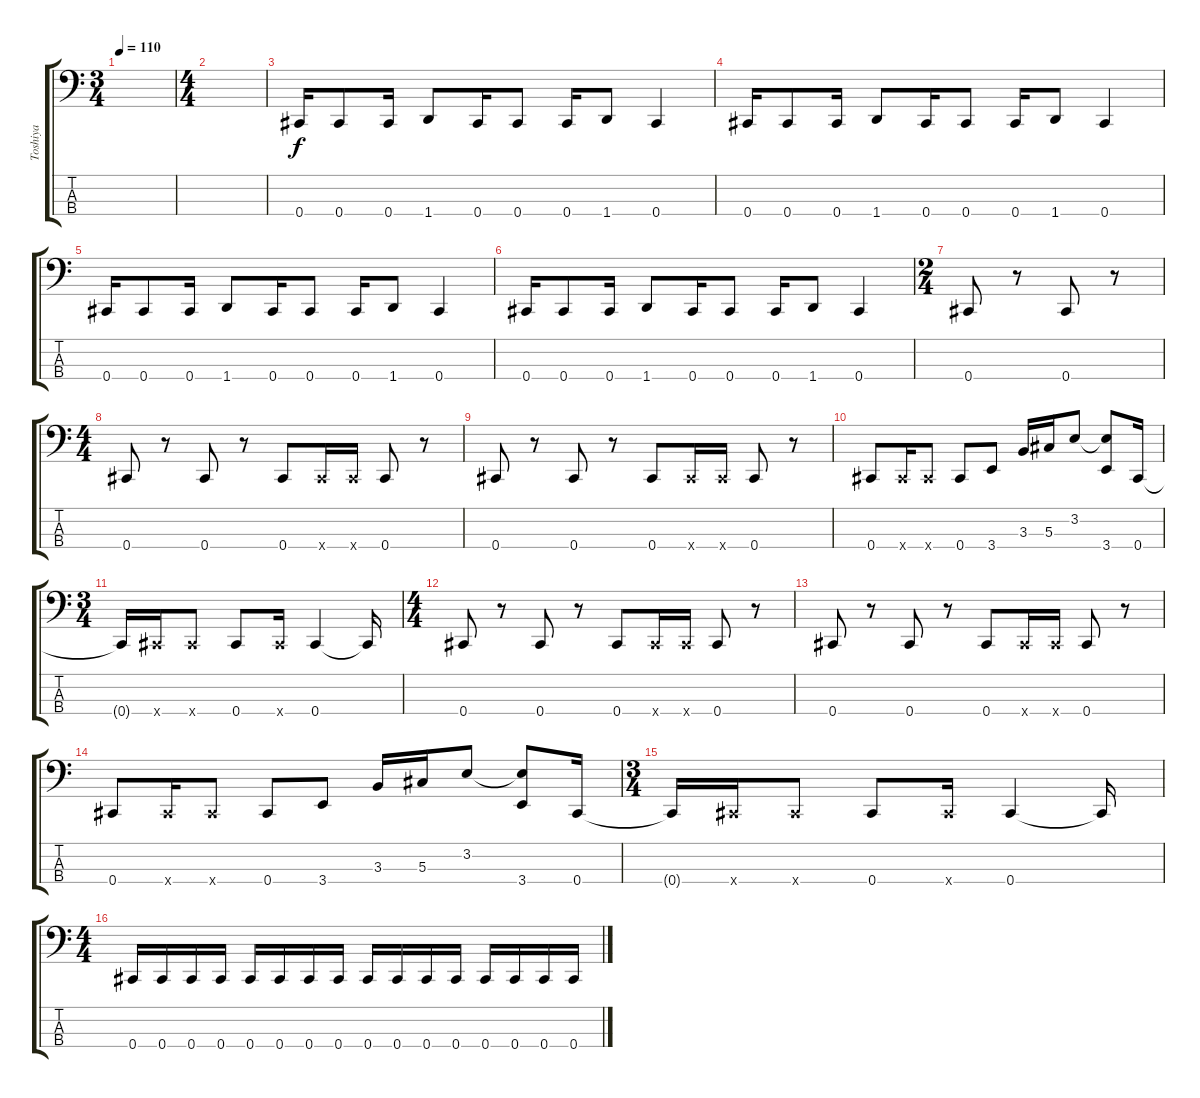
\track ("Toshiya" "Toshiya") {instrument electricbasspick}
\staff {score tabs}
\tuning (Gb2 Db2 Ab1 Db1) {hide}
\ts (3 4)
\tempo 110
\clef f4
\ks c
|
\ts (4 4)
|
0.4.16 0.4.8 0.4.16 1.4.8 0.4.16 0.4.8 0.4.16 1.4.8 0.4.4 |
0.4.16 0.4.8 0.4.16 1.4.8 0.4.16 0.4.8 0.4.16 1.4.8 0.4.4 |
0.4.16 0.4.8 0.4.16 1.4.8 0.4.16 0.4.8 0.4.16 1.4.8 0.4.4 |
0.4.16 0.4.8 0.4.16 1.4.8 0.4.16 0.4.8 0.4.16 1.4.8 0.4.4 |
\ts (2 4)
0.4.8 r.8 0.4.8 r.8 |
\ts (4 4)
0.4.8 r.8 0.4.8 r.8 0.4.8 0.4{x}.16 0.4{x}.16 0.4.8 r.8 |
0.4.8 r.8 0.4.8 r.8 0.4.8 0.4{x}.16 0.4{x}.16 0.4.8 r.8 |
0.4.8 0.4{x}.16 0.4{x}.8 0.4.8 3.4.8 3.3.16 5.3.16 3.2.8 (3.2{t} 3.4).8 0.4.16 |
\ts (3 4)
0.4{t}.16 0.4{x}.16 0.4{x}.8 0.4.8 0.4{x}.16 0.4.4 0.4{t}.16 |
\ts (4 4)
0.4.8 r.8 0.4.8 r.8 0.4.8 0.4{x}.16 0.4{x}.16 0.4.8 r.8 |
0.4.8 r.8 0.4.8 r.8 0.4.8 0.4{x}.16 0.4{x}.16 0.4.8 r.8 |
0.4.8 0.4{x}.16 0.4{x}.8 0.4.8 3.4.8 3.3.16 5.3.16 3.2.8 (3.2{t} 3.4).8 0.4.16 |
\ts (3 4)
0.4{t}.16 0.4{x}.16 0.4{x}.8 0.4.8 0.4{x}.16 0.4.4 0.4{t}.16 |
\ts (4 4)
0.4.16 0.4.16 0.4.16 0.4.16 0.4.16 0.4.16 0.4.16 0.4.16 0.4.16 0.4.16 0.4.16 0.4.16 0.4.16 0.4.16 0.4.16 0.4.16
